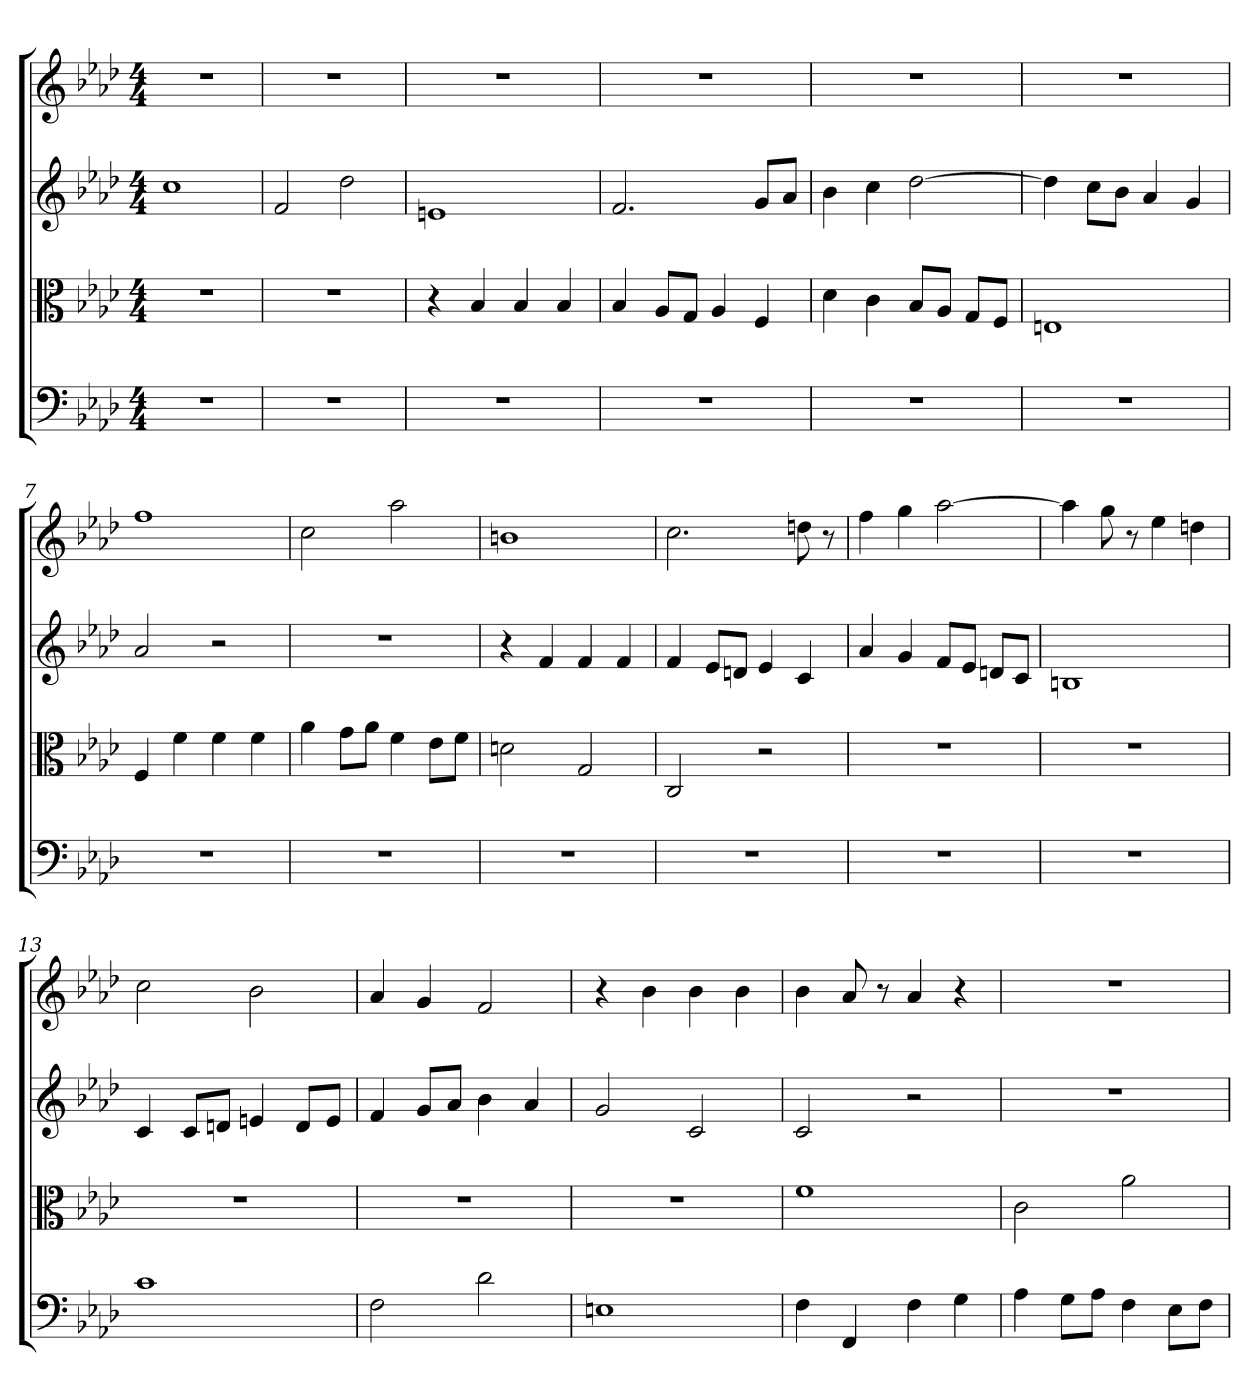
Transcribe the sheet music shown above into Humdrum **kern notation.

**kern	**kern	**kern	**kern
*part4	*part3	*part2	*part1
*staff4	*staff3	*staff2	*staff1
*clefF4	*clefC3	*clefG2	*clefG2
*k[b-e-a-d-]	*k[b-e-a-d-]	*k[b-e-a-d-]	*k[b-e-a-d-]
*f:	*f:	*f:	*f:
*M4/4	*M4/4	*M4/4	*M4/4
=	=	=	=
1r	1r	1cc	1r
=2	=2	=2	=2
1r	1r	2f	1r
.	.	2dd-	.
=3	=3	=3	=3
1r	4r	1en	1r
.	4B-	.	.
.	4B-	.	.
.	4B-	.	.
=4	=4	=4	=4
1r	4B-	2.f	1r
.	8A-/L	.	.
.	8G/J	.	.
.	4A-	.	.
.	4F	8g/L	.
.	.	8a-/J	.
=5	=5	=5	=5
1r	4d-	4b-	1r
.	4c	4cc	.
.	8B-/L	[2dd-	.
.	8A-/J	.	.
.	8G/L	.	.
.	8F/J	.	.
=6	=6	=6	=6
1r	1En	4dd-]	1r
.	.	8cc\L	.
.	.	8b-\J	.
.	.	4a-	.
.	.	4g	.
=7	=7	=7	=7
1r	4F	2a-	1ff
.	4f	.	.
.	4f	2r	.
.	4f	.	.
=8	=8	=8	=8
1r	4a-	1r	2cc
.	8g\L	.	.
.	8a-\J	.	.
.	4f	.	2aa-
.	8e-\L	.	.
.	8f\J	.	.
=9	=9	=9	=9
1r	2dn	4r	1bn
.	.	4f	.
.	2G	4f	.
.	.	4f	.
=10	=10	=10	=10
1r	2C	4f	2.cc
.	.	8e-/L	.
.	.	8dn/J	.
.	2r	4e-	.
.	.	4c	8ddn
.	.	.	8r
=11	=11	=11	=11
1r	1r	4a-	4ff
.	.	4g	4gg
.	.	8f/L	[2aa-
.	.	8e-/J	.
.	.	8dn/L	.
.	.	8c/J	.
=12	=12	=12	=12
1r	1r	1Bn	4aa-]
.	.	.	8gg
.	.	.	8r
.	.	.	4ee-
.	.	.	4ddn
=13	=13	=13	=13
1c	1r	4c	2cc
.	.	8c/L	.
.	.	8dn/J	.
.	.	4en	2b-
.	.	8d/L	.
.	.	8e/J	.
=14	=14	=14	=14
2F	1r	4f	4a-
.	.	8g/L	4g
.	.	8a-/J	.
2d-	.	4b-	2f
.	.	4a-	.
=15	=15	=15	=15
1En	1r	2g	4r
.	.	.	4b-
.	.	2c	4b-
.	.	.	4b-
=16	=16	=16	=16
4F	1f	2c	4b-
4FF	.	.	8a-
.	.	.	8r
4F	.	2r	4a-
4G	.	.	4r
=17	=17	=17	=17
4A-	2c	1r	1r
8G\L	.	.	.
8A-\J	.	.	.
4F	2a-	.	.
8E-\L	.	.	.
8F\J	.	.	.
=	=	=	=
*-	*-	*-	*-
